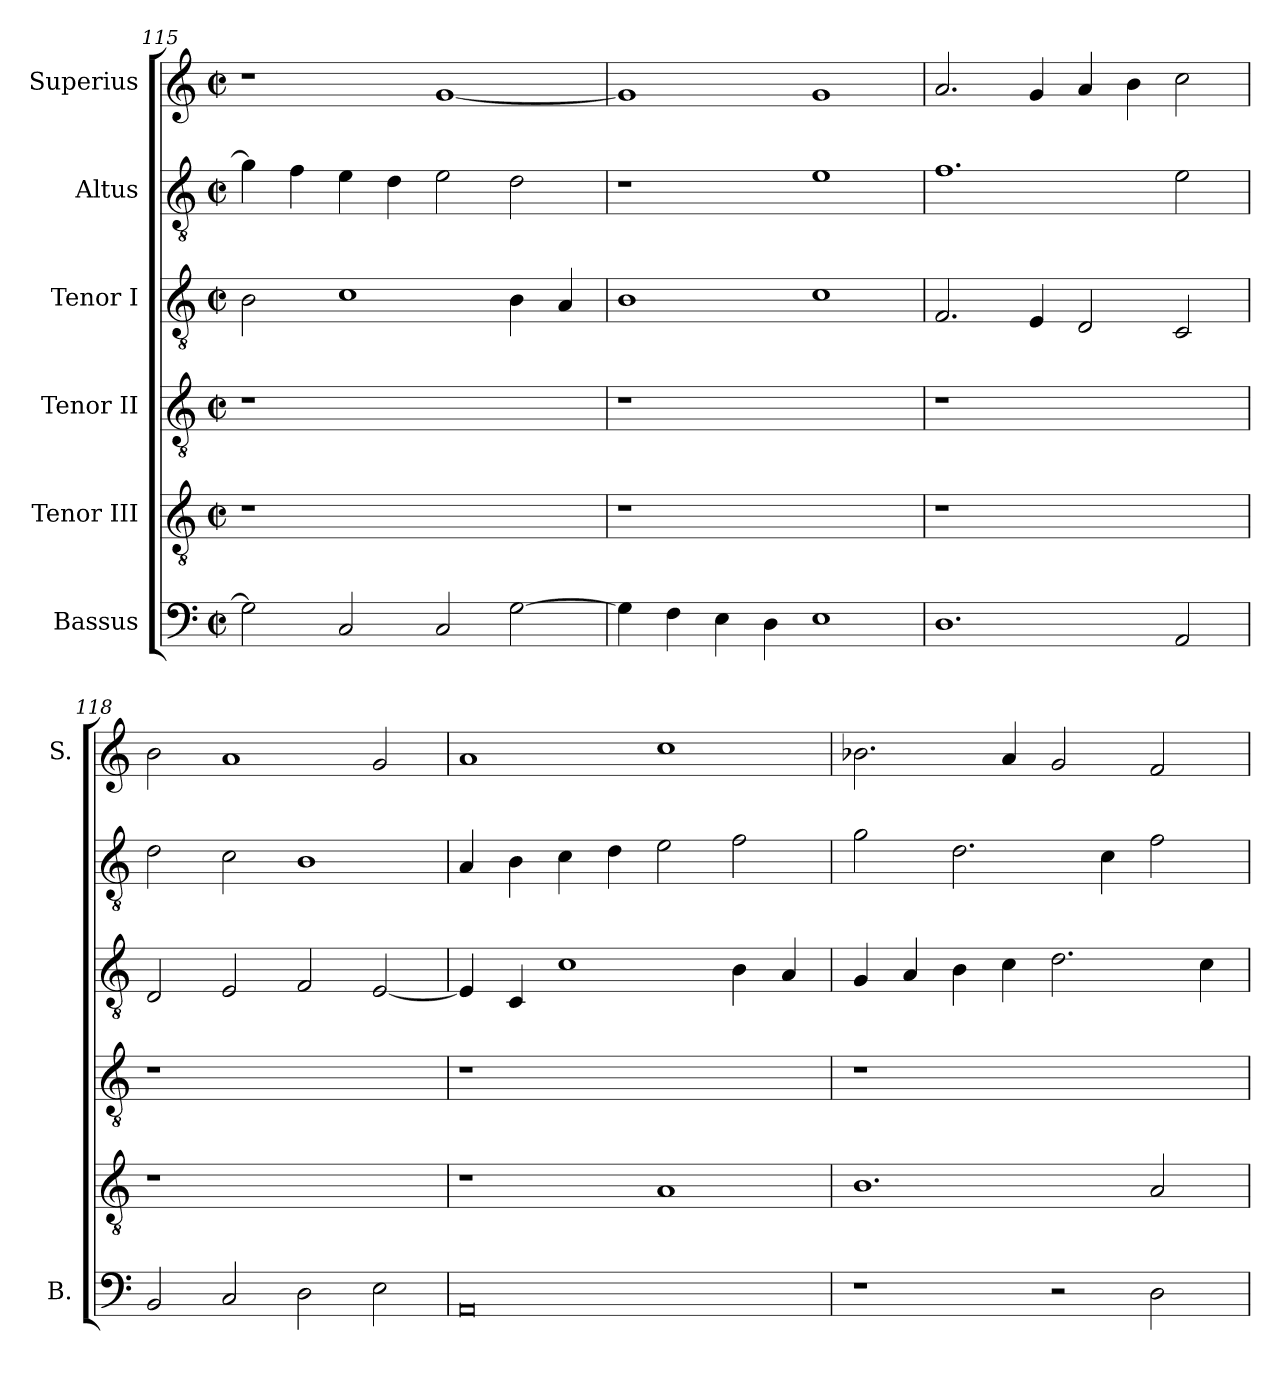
**kern	**kern	**kern	**kern	**kern	**kern
*part6	*part5	*part4	*part3	*part2	*part1
*staff6	*staff5	*staff4	*staff3	*staff2	*staff1
*I"Bassus	*I"Tenor III	*I"Tenor II	*I"Tenor I	*I"Altus	*I"Superius
*I'B.	*	*	*	*	*I'S.
*clefF4	*clefGv2	*clefGv2	*clefGv2	*clefGv2	*clefG2
*	*ITrd7c12	*ITrd7c12	*ITrd7c12	*ITrd7c12	*
*k[]	*k[]	*k[]	*k[]	*k[]	*k[]
*C:	*C:	*C:	*C:	*C:	*C:
*M2/2	*M2/2	*M2/2	*M2/2	*M2/2	*M2/2
*met(c|)	*met(c|)	*met(c|)	*met(c|)	*met(c|)	*met(c|)
=115	=115	=115	=115	=115	=115
!	!LO:N:vis=1	!LO:N:vis=1	!	!	!
2Gi\]	1r	1r	2BBi\	4Gi\]	1r
.	.	.	.	4Fi\	.
2Ci/	.	.	1Ci	4Ei\	.
.	.	.	.	4Di\	.
2Ci/	1ryy	1ryy	.	2Ei\	[<1gi
[>2Gi\	.	.	4BBi\	2Di\	.
.	.	.	4AAi/	.	.
=116	=116	=116	=116	=116	=116
!	!LO:N:vis=1	!LO:N:vis=1	!	!	!
4Gi\]	1r	1r	1BBi	1r	1gi]
4Fi\	.	.	.	.	.
4Ei\	.	.	.	.	.
4Di\	.	.	.	.	.
1Ei	1ryy	1ryy	1Ci	1Ei	1gi
=117	=117	=117	=117	=117	=117
!	!LO:N:vis=1	!LO:N:vis=1	!	!	!
1.Di	1r	1r	2.FFi/	1.Fi	2.ai/
.	.	.	4EEi/	.	4gi/
.	1ryy	1ryy	2DDi/	.	4ai/
.	.	.	.	.	4bi\
2AAi/	.	.	2CCi/	2Ei\	2cci\
=118	=118	=118	=118	=118	=118
!	!LO:N:vis=1	!LO:N:vis=1	!	!	!
2BBi/	1r	1r	2DDi/	2Di\	2bi\
2Ci/	.	.	2EEi/	2Ci\	1ai
2Di\	1ryy	1ryy	2FFi/	1BBi	.
2Ei\	.	.	[<2EEi/	.	2gi/
!!LO:LB:g=z
=119	=119	=119	=119	=119	=119
!	!	!LO:N:vis=1	!	!	!
0AAi	1r	1r	4EEi/]	4AAi/	1ai
.	.	.	4CCi/	4BBi\	.
.	.	.	1Ci	4Ci\	.
.	.	.	.	4Di\	.
.	1AAi	1ryy	.	2Ei\	1cci
.	.	.	4BBi\	2Fi\	.
.	.	.	4AAi/	.	.
=120	=120	=120	=120	=120	=120
!	!	!LO:N:vis=1	!	!	!
1r	1.BBi	1r	4GGi/	2Gi\	2.b-Xi\
.	.	.	4AAi/	.	.
.	.	.	4BBi\	2.Di\	.
.	.	.	4Ci\	.	4ai/
2r	.	1ryy	2.Di\	.	2gi/
.	.	.	.	4Ci\	.
2Di\	2AAi/	.	.	2Fi\	2fi/
.	.	.	4Ci\	.	.
=	=	=	=	=	=
*-	*-	*-	*-	*-	*-
